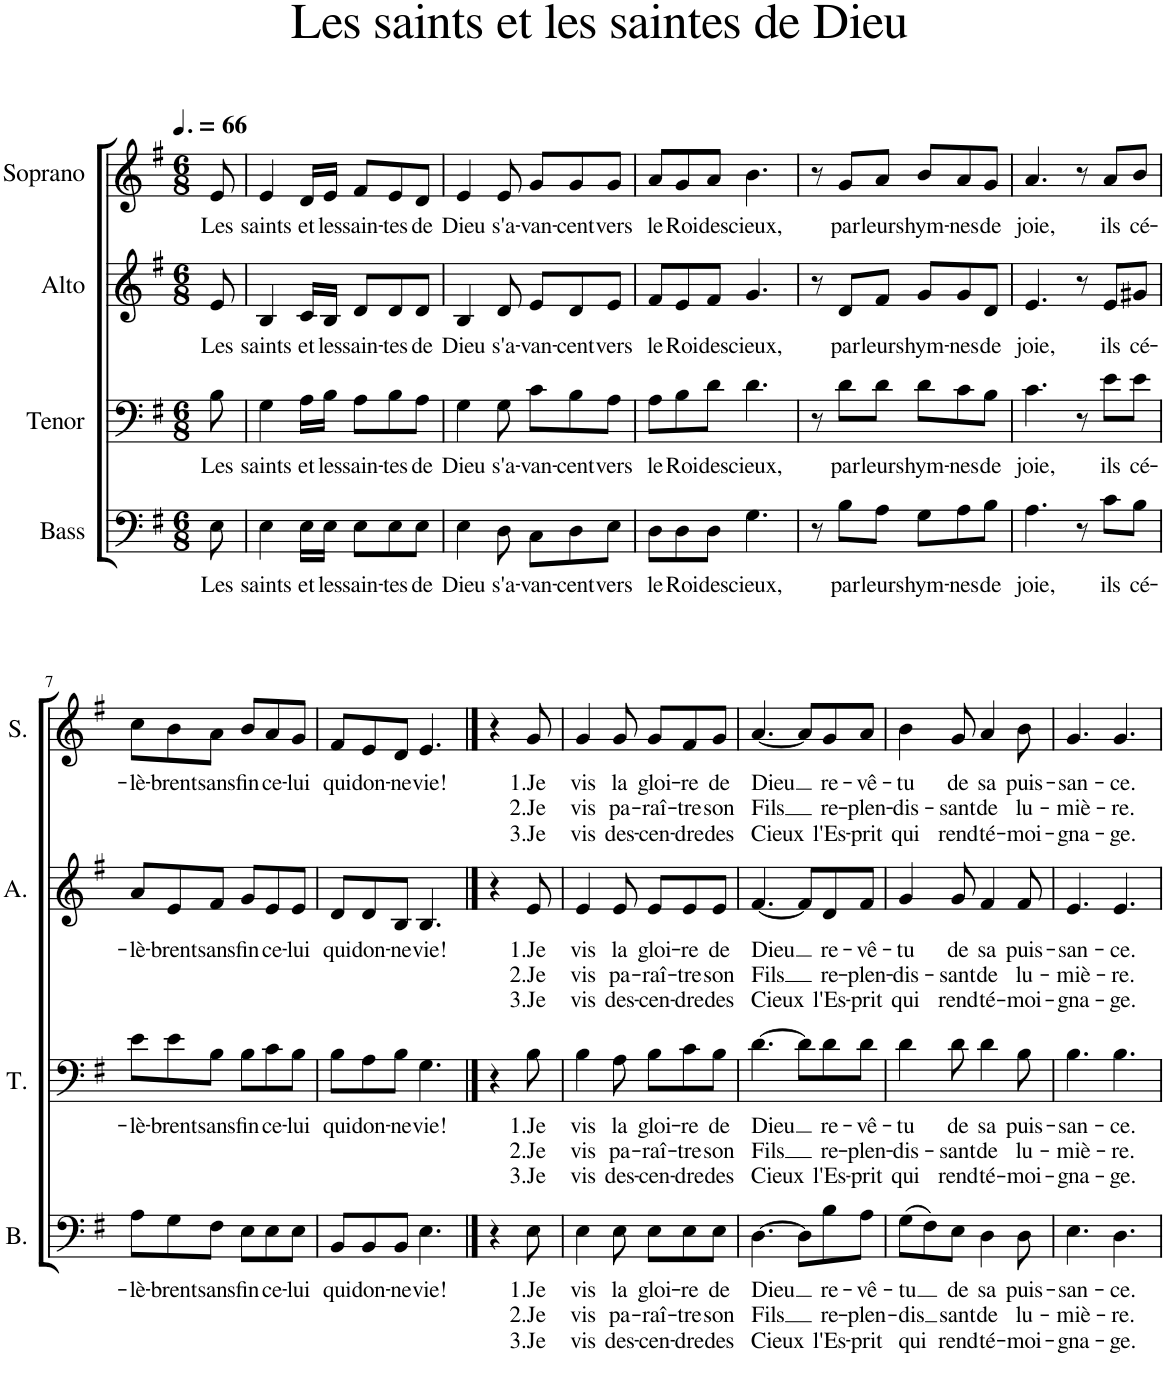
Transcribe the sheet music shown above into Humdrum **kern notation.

**kern	**text	**text	**text	**kern	**text	**text	**text	**kern	**text	**text	**text	**kern	**text	**text	**text
*part4	*part4	*part4	*part4	*part3	*part3	*part3	*part3	*part2	*part2	*part2	*part2	*part1	*part1	*part1	*part1
*staff4	*staff4	*staff4	*staff4	*staff3	*staff3	*staff3	*staff3	*staff2	*staff2	*staff2	*staff2	*staff1	*staff1	*staff1	*staff1
*I"Bass	*	*	*	*I"Tenor	*	*	*	*I"Alto	*	*	*	*I"Soprano	*	*	*
*I'B.	*	*	*	*I'T.	*	*	*	*I'A.	*	*	*	*I'S.	*	*	*
*clefF4	*	*	*	*clefF4	*	*	*	*clefG2	*	*	*	*clefG2	*	*	*
*k[f#]	*	*	*	*k[f#]	*	*	*	*k[f#]	*	*	*	*k[f#]	*	*	*
*M6/8	*	*	*	*M6/8	*	*	*	*M6/8	*	*	*	*M6/8	*	*	*
*MM99	*	*	*	*MM99	*	*	*	*MM99	*	*	*	*MM99	*	*	*
=1	=1	=1	=1	=1	=1	=1	=1	=1	=1	=1	=1	=1	=1	=1	=1
!	!LO:LY:b	!	!	!	!LO:LY:b	!	!	!	!LO:LY:b	!	!	!	!LO:LY:b	!	!
8E\	Les	.	.	8B\	Les	.	.	8e/	Les	.	.	8e/	Les	.	.
=2	=2	=2	=2	=2	=2	=2	=2	=2	=2	=2	=2	=2	=2	=2	=2
!	!LO:LY:b	!	!	!	!LO:LY:b	!	!	!	!LO:LY:b	!	!	!	!LO:LY:b	!	!
4E\	saints	.	.	4G\	saints	.	.	4B/	saints	.	.	4e/	saints	.	.
!	!LO:LY:b	!	!	!	!LO:LY:b	!	!	!	!LO:LY:b	!	!	!	!LO:LY:b	!	!
16E\LL	et	.	.	16A\LL	et	.	.	16c/LL	et	.	.	16d/LL	et	.	.
!	!LO:LY:b	!	!	!	!LO:LY:b	!	!	!	!LO:LY:b	!	!	!	!LO:LY:b	!	!
16E\JJ	les	.	.	16B\JJ	les	.	.	16B/JJ	les	.	.	16e/JJ	les	.	.
!	!LO:LY:b	!	!	!	!LO:LY:b	!	!	!	!LO:LY:b	!	!	!	!LO:LY:b	!	!
8E\L	sain-	.	.	8A\L	sain-	.	.	8d/L	sain-	.	.	8f#/L	sain-	.	.
!	!LO:LY:b	!	!	!	!LO:LY:b	!	!	!	!LO:LY:b	!	!	!	!LO:LY:b	!	!
8E\	-tes	.	.	8B\	-tes	.	.	8d/	-tes	.	.	8e/	-tes	.	.
!	!LO:LY:b	!	!	!	!LO:LY:b	!	!	!	!LO:LY:b	!	!	!	!LO:LY:b	!	!
8E\J	de	.	.	8A\J	de	.	.	8d/J	de	.	.	8d/J	de	.	.
=3	=3	=3	=3	=3	=3	=3	=3	=3	=3	=3	=3	=3	=3	=3	=3
!	!LO:LY:b	!	!	!	!LO:LY:b	!	!	!	!LO:LY:b	!	!	!	!LO:LY:b	!	!
4E\	Dieu	.	.	4G\	Dieu	.	.	4B/	Dieu	.	.	4e/	Dieu	.	.
!	!LO:LY:b	!	!	!	!LO:LY:b	!	!	!	!LO:LY:b	!	!	!	!LO:LY:b	!	!
8D\	s'a-	.	.	8G\	s'a-	.	.	8d/	s'a-	.	.	8e/	s'a-	.	.
!	!LO:LY:b	!	!	!	!LO:LY:b	!	!	!	!LO:LY:b	!	!	!	!LO:LY:b	!	!
8C\L	-van-	.	.	8c\L	-van-	.	.	8e/L	-van-	.	.	8g/L	-van-	.	.
!	!LO:LY:b	!	!	!	!LO:LY:b	!	!	!	!LO:LY:b	!	!	!	!LO:LY:b	!	!
8D\	-cent	.	.	8B\	-cent	.	.	8d/	-cent	.	.	8g/	-cent	.	.
!	!LO:LY:b	!	!	!	!LO:LY:b	!	!	!	!LO:LY:b	!	!	!	!LO:LY:b	!	!
8E\J	vers	.	.	8A\J	vers	.	.	8e/J	vers	.	.	8g/J	vers	.	.
=4	=4	=4	=4	=4	=4	=4	=4	=4	=4	=4	=4	=4	=4	=4	=4
!	!LO:LY:b	!	!	!	!LO:LY:b	!	!	!	!LO:LY:b	!	!	!	!LO:LY:b	!	!
8D\L	le	.	.	8A\L	le	.	.	8f#/L	le	.	.	8a/L	le	.	.
!	!LO:LY:b	!	!	!	!LO:LY:b	!	!	!	!LO:LY:b	!	!	!	!LO:LY:b	!	!
8D\	Roi	.	.	8B\	Roi	.	.	8e/	Roi	.	.	8g/	Roi	.	.
!	!LO:LY:b	!	!	!	!LO:LY:b	!	!	!	!LO:LY:b	!	!	!	!LO:LY:b	!	!
8D\J	des	.	.	8d\J	des	.	.	8f#/J	des	.	.	8a/J	des	.	.
!	!LO:LY:b	!	!	!	!LO:LY:b	!	!	!	!LO:LY:b	!	!	!	!LO:LY:b	!	!
4.G\	cieux,	.	.	4.d\	cieux,	.	.	4.g/	cieux,	.	.	4.b\	cieux,	.	.
=5	=5	=5	=5	=5	=5	=5	=5	=5	=5	=5	=5	=5	=5	=5	=5
8r	.	.	.	8r	.	.	.	8r	.	.	.	8r	.	.	.
!	!LO:LY:b	!	!	!	!LO:LY:b	!	!	!	!LO:LY:b	!	!	!	!LO:LY:b	!	!
8B\L	par	.	.	8d\L	par	.	.	8d/L	par	.	.	8g/L	par	.	.
!	!LO:LY:b	!	!	!	!LO:LY:b	!	!	!	!LO:LY:b	!	!	!	!LO:LY:b	!	!
8A\J	leurs	.	.	8d\J	leurs	.	.	8f#/J	leurs	.	.	8a/J	leurs	.	.
!	!LO:LY:b	!	!	!	!LO:LY:b	!	!	!	!LO:LY:b	!	!	!	!LO:LY:b	!	!
8G\L	hym-	.	.	8d\L	hym-	.	.	8g/L	hym-	.	.	8b/L	hym-	.	.
!	!LO:LY:b	!	!	!	!LO:LY:b	!	!	!	!LO:LY:b	!	!	!	!LO:LY:b	!	!
8A\	-nes	.	.	8c\	-nes	.	.	8g/	-nes	.	.	8a/	-nes	.	.
!	!LO:LY:b	!	!	!	!LO:LY:b	!	!	!	!LO:LY:b	!	!	!	!LO:LY:b	!	!
8B\J	de	.	.	8B\J	de	.	.	8d/J	de	.	.	8g/J	de	.	.
=6	=6	=6	=6	=6	=6	=6	=6	=6	=6	=6	=6	=6	=6	=6	=6
!	!LO:LY:b	!	!	!	!LO:LY:b	!	!	!	!LO:LY:b	!	!	!	!LO:LY:b	!	!
4.A\	joie,	.	.	4.c\	joie,	.	.	4.e/	joie,	.	.	4.a/	joie,	.	.
8r	.	.	.	8r	.	.	.	8r	.	.	.	8r	.	.	.
!	!LO:LY:b	!	!	!	!LO:LY:b	!	!	!	!LO:LY:b	!	!	!	!LO:LY:b	!	!
8c\L	ils	.	.	8e\L	ils	.	.	8e/L	ils	.	.	8a/L	ils	.	.
!	!LO:LY:b	!	!	!	!LO:LY:b	!	!	!	!LO:LY:b	!	!	!	!LO:LY:b	!	!
8B\J	cé-	.	.	8e\J	cé-	.	.	8g#X/J	cé-	.	.	8b/J	cé-	.	.
!!LO:LB:g=z
=7	=7	=7	=7	=7	=7	=7	=7	=7	=7	=7	=7	=7	=7	=7	=7
!	!LO:LY:b	!	!	!	!LO:LY:b	!	!	!	!LO:LY:b	!	!	!	!LO:LY:b	!	!
8A\L	-lè-	.	.	8e\L	-lè-	.	.	8a/L	-lè-	.	.	8cc\L	-lè-	.	.
!	!LO:LY:b	!	!	!	!LO:LY:b	!	!	!	!LO:LY:b	!	!	!	!LO:LY:b	!	!
8G\	-brent	.	.	8e\	-brent	.	.	8e/	-brent	.	.	8b\	-brent	.	.
!	!LO:LY:b	!	!	!	!LO:LY:b	!	!	!	!LO:LY:b	!	!	!	!LO:LY:b	!	!
8F#\J	sans	.	.	8B\J	sans	.	.	8f#/J	sans	.	.	8a\J	sans	.	.
!	!LO:LY:b	!	!	!	!LO:LY:b	!	!	!	!LO:LY:b	!	!	!	!LO:LY:b	!	!
8E\L	fin	.	.	8B\L	fin	.	.	8g/L	fin	.	.	8b/L	fin	.	.
!	!LO:LY:b	!	!	!	!LO:LY:b	!	!	!	!LO:LY:b	!	!	!	!LO:LY:b	!	!
8E\	ce-	.	.	8c\	ce-	.	.	8e/	ce-	.	.	8a/	ce-	.	.
!	!LO:LY:b	!	!	!	!LO:LY:b	!	!	!	!LO:LY:b	!	!	!	!LO:LY:b	!	!
8E\J	-lui	.	.	8B\J	-lui	.	.	8e/J	-lui	.	.	8g/J	-lui	.	.
=8	=8	=8	=8	=8	=8	=8	=8	=8	=8	=8	=8	=8	=8	=8	=8
!	!LO:LY:b	!	!	!	!LO:LY:b	!	!	!	!LO:LY:b	!	!	!	!LO:LY:b	!	!
8BB/L	qui	.	.	8B\L	qui	.	.	8d/L	qui	.	.	8f#/L	qui	.	.
!	!LO:LY:b	!	!	!	!LO:LY:b	!	!	!	!LO:LY:b	!	!	!	!LO:LY:b	!	!
8BB/	don-	.	.	8A\	don-	.	.	8d/	don-	.	.	8e/	don-	.	.
!	!LO:LY:b	!	!	!	!LO:LY:b	!	!	!	!LO:LY:b	!	!	!	!LO:LY:b	!	!
8BB/J	-ne	.	.	8B\J	-ne	.	.	8B/J	-ne	.	.	8d/J	-ne	.	.
!	!LO:LY:b	!	!	!	!LO:LY:b	!	!	!	!LO:LY:b	!	!	!	!LO:LY:b	!	!
4.E\	vie!	.	.	4.G\	vie!	.	.	4.B/	vie!	.	.	4.e/	vie!	.	.
==9	==9	==9	==9	==9	==9	==9	==9	==9	==9	==9	==9	==9	==9	==9	==9
4r	.	.	.	4r	.	.	.	4r	.	.	.	4r	.	.	.
!	!LO:LY:b	!LO:LY:b	!LO:LY:b	!	!LO:LY:b	!LO:LY:b	!LO:LY:b	!	!LO:LY:b	!LO:LY:b	!LO:LY:b	!	!LO:LY:b	!LO:LY:b	!LO:LY:b
8E\	1.Je	2.Je	3.Je	8B\	1.Je	2.Je	3.Je	8e/	1.Je	2.Je	3.Je	8g/	1.Je	2.Je	3.Je
=10	=10	=10	=10	=10	=10	=10	=10	=10	=10	=10	=10	=10	=10	=10	=10
!	!LO:LY:b	!LO:LY:b	!LO:LY:b	!	!LO:LY:b	!LO:LY:b	!LO:LY:b	!	!LO:LY:b	!LO:LY:b	!LO:LY:b	!	!LO:LY:b	!LO:LY:b	!LO:LY:b
4E\	vis	vis	vis	4B\	vis	vis	vis	4e/	vis	vis	vis	4g/	vis	vis	vis
!	!LO:LY:b	!LO:LY:b	!LO:LY:b	!	!LO:LY:b	!LO:LY:b	!LO:LY:b	!	!LO:LY:b	!LO:LY:b	!LO:LY:b	!	!LO:LY:b	!LO:LY:b	!LO:LY:b
8E\	la	pa-	des-	8A\	la	pa-	des-	8e/	la	pa-	des-	8g/	la	pa-	des-
!	!LO:LY:b	!LO:LY:b	!LO:LY:b	!	!LO:LY:b	!LO:LY:b	!LO:LY:b	!	!LO:LY:b	!LO:LY:b	!LO:LY:b	!	!LO:LY:b	!LO:LY:b	!LO:LY:b
8E\L	gloi-	-raî-	-cen-	8B\L	gloi-	-raî-	-cen-	8e/L	gloi-	-raî-	-cen-	8g/L	gloi-	-raî-	-cen-
!	!LO:LY:b	!LO:LY:b	!LO:LY:b	!	!LO:LY:b	!LO:LY:b	!LO:LY:b	!	!LO:LY:b	!LO:LY:b	!LO:LY:b	!	!LO:LY:b	!LO:LY:b	!LO:LY:b
8E\	-re	-tre	-dre	8c\	-re	-tre	-dre	8e/	-re	-tre	-dre	8f#/	-re	-tre	-dre
!	!LO:LY:b	!LO:LY:b	!LO:LY:b	!	!LO:LY:b	!LO:LY:b	!LO:LY:b	!	!LO:LY:b	!LO:LY:b	!LO:LY:b	!	!LO:LY:b	!LO:LY:b	!LO:LY:b
8E\J	de	son	des	8B\J	de	son	des	8e/J	de	son	des	8g/J	de	son	des
=11	=11	=11	=11	=11	=11	=11	=11	=11	=11	=11	=11	=11	=11	=11	=11
!	!LO:LY:b	!LO:LY:b	!LO:LY:b	!	!LO:LY:b	!LO:LY:b	!LO:LY:b	!	!LO:LY:b	!LO:LY:b	!LO:LY:b	!	!LO:LY:b	!LO:LY:b	!LO:LY:b
[4.D\	Dieu	Fils	Cieux	[4.d\	Dieu	Fils	Cieux	[4.f#/	Dieu	Fils	Cieux	[4.a/	Dieu	Fils	Cieux
8D\L]	.	.	.	8d\L]	.	.	.	8f#/L]	.	.	.	8a/L]	.	.	.
!	!LO:LY:b	!LO:LY:b	!LO:LY:b	!	!LO:LY:b	!LO:LY:b	!LO:LY:b	!	!LO:LY:b	!LO:LY:b	!LO:LY:b	!	!LO:LY:b	!LO:LY:b	!LO:LY:b
8B\	re-	re-	l'Es-	8d\	re-	re-	l'Es-	8d/	re-	re-	l'Es-	8g/	re-	re-	l'Es-
!	!LO:LY:b	!LO:LY:b	!LO:LY:b	!	!LO:LY:b	!LO:LY:b	!LO:LY:b	!	!LO:LY:b	!LO:LY:b	!LO:LY:b	!	!LO:LY:b	!LO:LY:b	!LO:LY:b
8A\J	-vê-	-plen-	-prit	8d\J	-vê-	-plen-	-prit	8f#/J	-vê-	-plen-	-prit	8a/J	-vê-	-plen-	-prit
=12	=12	=12	=12	=12	=12	=12	=12	=12	=12	=12	=12	=12	=12	=12	=12
!	!LO:LY:b	!LO:LY:b	!LO:LY:b	!	!LO:LY:b	!LO:LY:b	!LO:LY:b	!	!LO:LY:b	!LO:LY:b	!LO:LY:b	!	!LO:LY:b	!LO:LY:b	!LO:LY:b
(8G\L	-tu	-dis	qui	4d\	-tu	-dis-	qui	4g/	-tu	-dis-	qui	4b\	-tu	-dis-	qui
8F#\)	.	.	.	.	.	.	.	.	.	.	.	.	.	.	.
!	!LO:LY:b	!LO:LY:b	!LO:LY:b	!	!LO:LY:b	!LO:LY:b	!LO:LY:b	!	!LO:LY:b	!LO:LY:b	!LO:LY:b	!	!LO:LY:b	!LO:LY:b	!LO:LY:b
8E\J	de	sant	rend	8d\	de	-sant	rend	8g/	de	-sant	rend	8g/	de	-sant	rend
!	!LO:LY:b	!LO:LY:b	!LO:LY:b	!	!LO:LY:b	!LO:LY:b	!LO:LY:b	!	!LO:LY:b	!LO:LY:b	!LO:LY:b	!	!LO:LY:b	!LO:LY:b	!LO:LY:b
4D\	sa	de	té-	4d\	sa	de	té-	4f#/	sa	de	té-	4a/	sa	de	té-
!	!LO:LY:b	!LO:LY:b	!LO:LY:b	!	!LO:LY:b	!LO:LY:b	!LO:LY:b	!	!LO:LY:b	!LO:LY:b	!LO:LY:b	!	!LO:LY:b	!LO:LY:b	!LO:LY:b
8D\	puis-	lu-	-moi-	8B\	puis-	lu-	-moi-	8f#/	puis-	lu-	-moi-	8b\	puis-	lu-	-moi-
=13	=13	=13	=13	=13	=13	=13	=13	=13	=13	=13	=13	=13	=13	=13	=13
!	!LO:LY:b	!LO:LY:b	!LO:LY:b	!	!LO:LY:b	!LO:LY:b	!LO:LY:b	!	!LO:LY:b	!LO:LY:b	!LO:LY:b	!	!LO:LY:b	!LO:LY:b	!LO:LY:b
4.E\	-san-	-miè-	-gna-	4.B\	-san-	-miè-	-gna-	4.e/	-san-	-miè-	-gna-	4.g/	-san-	-miè-	-gna-
!	!LO:LY:b	!LO:LY:b	!LO:LY:b	!	!LO:LY:b	!LO:LY:b	!LO:LY:b	!	!LO:LY:b	!LO:LY:b	!LO:LY:b	!	!LO:LY:b	!LO:LY:b	!LO:LY:b
4.D\	-ce.	-re.	-ge.	4.B\	-ce.	-re.	-ge.	4.e/	-ce.	-re.	-ge.	4.g/	-ce.	-re.	-ge.
=	=	=	=	=	=	=	=	=	=	=	=	=	=	=	=
*-	*-	*-	*-	*-	*-	*-	*-	*-	*-	*-	*-	*-	*-	*-	*-
